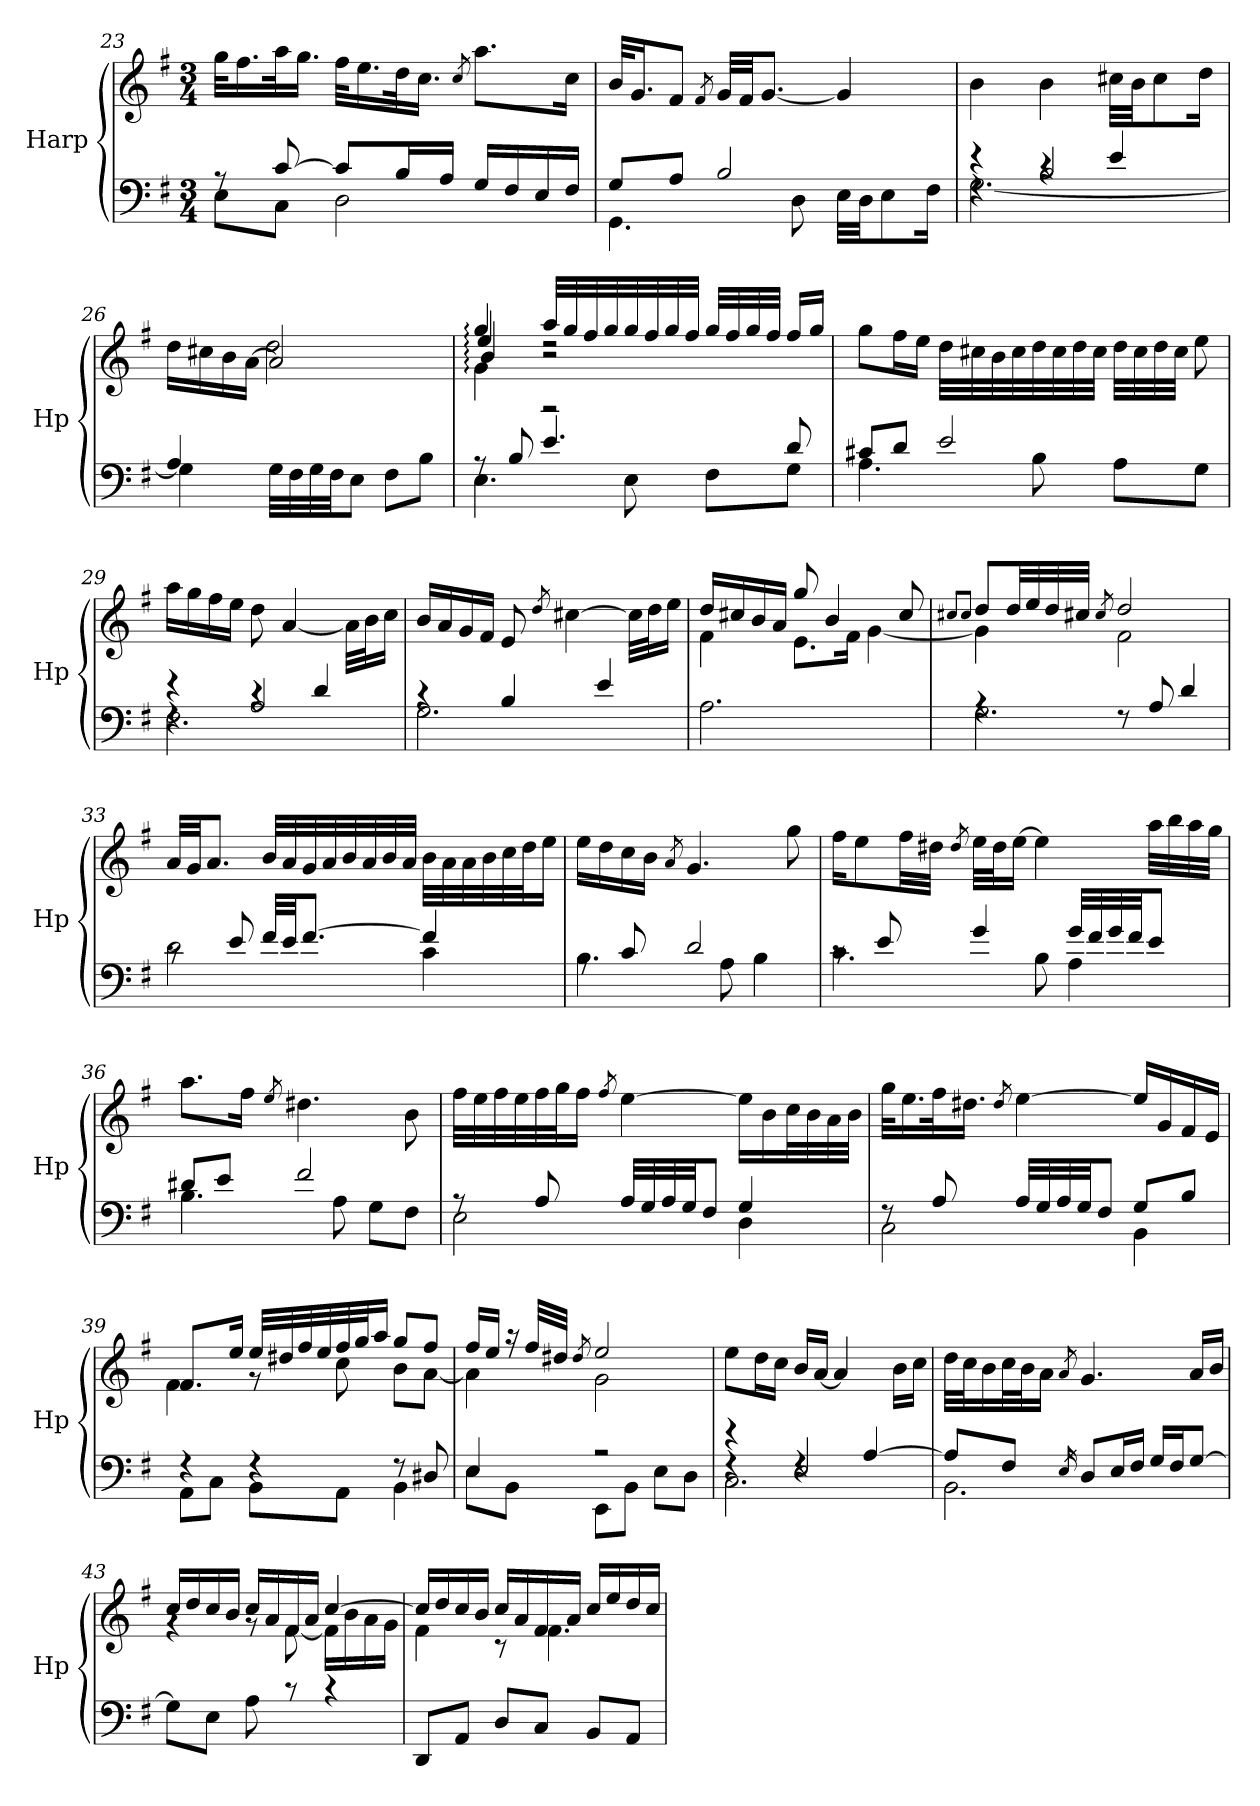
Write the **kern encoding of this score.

**kern	**kern
*part1	*part1
*staff2	*staff1
*I"Harp	*
*I'Hp	*
!!LO:LB:g=z
*clefF4	*clefG2
*k[f#]	*k[f#]
*M3/4	*M3/4
=23	=23
*^	*
8rA	8E\L	32gg\KLL
.	.	16.ff#\
[8c/	8C\J	32aa\K
.	.	16.gg\JJ
8c/L]	2D\	32ff#\KLL
.	.	16.ee\
16B/L	.	32dd\K
.	.	16.cc\JJ
16A/JJ	.	.
.	.	8qcc/
16G/LL	.	8.aa\L
16F#/	.	.
16E/	.	.
16F#/JJ	.	16cc\Jk
=24	=24	=24
8G/L	4.GG\	32b/KLL
.	.	16.g/J
8A/J	.	8f#/J
.	.	8qf#/
2B/	.	32g/LLL
.	.	32f#/JJ
.	.	[8.g/J
.	8D\	.
.	32E\LLL	4g/]
.	32D\JJ	.
.	8E\	.
.	16F#\Jk	.
=25	=25	=25
*	*^	*
4re	[2.G\	4rF	4b\
4rc	.	2B/	4b\
4e/	.	.	32cc#X\LLL
.	.	.	32b\JJ
.	.	.	8cc#\
.	.	.	16dd\Jk
*	*v	*v	*
=26	=26	=26
*	*	*^
4A/	4G\]	16dd\LL	4ryy
.	.	16cc#X\	.
.	.	16b\	.
.	.	[16a\JJ	.
2ryy	32G\LLL	2a/]	2dd\
.	32F#\	.	.
.	32G\	.	.
.	32F#\JJ	.	.
.	8E\J	.	.
.	8F#\L	.	.
.	8B\J	.	.
!!LO:LB:g=z
=27	=27	=27	=27
*	*	*^	*^
8rA	4.E\	4gg:/	4g:\	4ee:/	4b:/
8B/	.	.	.	.	.
4.e/	.	32aa/LLL	2rdd	2rF	2r
.	.	32gg/	.	.	.
.	.	32ff#/	.	.	.
.	.	32gg/	.	.	.
.	8E\	32gg/	.	.	.
.	.	32ff#/	.	.	.
.	.	32gg/	.	.	.
.	.	32ff#/JJJ	.	.	.
.	8F#\L	32gg/LLL	.	.	.
.	.	32ff#/	.	.	.
.	.	32gg/	.	.	.
.	.	32ff#/JJJ	.	.	.
8d/	8G\J	16ff#/LL	.	.	.
.	.	16gg/JJ	.	.	.
*	*	*v	*v	*v	*v
=28	=28	=28
8c#X/L	4.A\	8gg\L
8d/J	.	16ff#\L
.	.	16ee\JJ
2e/	.	32dd\LLL
.	.	32cc#X\
.	.	32b\
.	.	32cc#\
.	8B\	32dd\
.	.	32cc#\
.	.	32dd\
.	.	32cc#\JJJ
.	8A\L	32dd\LLL
.	.	32cc#\
.	.	32dd\
.	.	32cc#\JJJ
.	8G\J	8ee\
=29	=29	=29
*	*^	*
4re	2.F#\	4rF	16aa\LL
.	.	.	16gg\
.	.	.	16ff#\
.	.	.	16ee\JJ
4rc	.	2A/	8dd\
.	.	.	[4a/
4d/	.	.	.
.	.	.	32a\LLL]
.	.	.	32b\J
.	.	.	16cc\JJ
*	*v	*v	*
!!LO:LB:g=z
=30	=30	=30
4rc	2.G\	16b/LL
.	.	16a/
.	.	16g/
.	.	16f#/JJ
4B/	.	8e/
.	.	8qdd/
.	.	[4cc#X\
4e/	.	.
.	.	32cc#\LLL]
.	.	32dd\J
.	.	16ee\JJ
*v	*v	*
=31	=31
*	*^
2.A\	16dd/LL	4f#\
.	16cc#X/	.
.	16b/	.
.	16a/JJ	.
.	8gg/	8.e\L
.	4b/	.
.	.	16f#\Jk
.	.	[4g\
.	8cc#/	.
=32	=32	=32
.	8qcc#X/L	.
.	8qcc#/J	.
*^	*	*
4rA	2.G\	8dd/L	4g\]
.	.	32dd/LL	.
.	.	32ee/	.
.	.	32dd/	.
.	.	32cc#/JJJ	.
.	.	8qcc#/	.
8rF	.	2dd/	2f#\
8A/	.	.	.
4d/	.	.	.
*	*	*v	*v
!!LO:LB:g=z
=33	=33	=33
8rc	2d\	32a/LLL
.	.	32g/JJ
.	.	8.a/J
8e/	.	.
32f#/LLL	.	32b/LLL
32e/JJ	.	32a/
[8.f#/J	.	32g/
.	.	32a/
.	.	32b/
.	.	32a/
.	.	32b/
.	.	32a/JJJ
4f#/]	4c\	32b\LLL
.	.	32a\
.	.	32a\
.	.	32b\
.	.	32cc\
.	.	32dd\J
.	.	16ee\JJ
=34	=34	=34
8rA	4.B\	16ee\LL
.	.	16dd\
8c/	.	16cc\
.	.	16b\JJ
.	.	8qa/
2d/	.	4.g/
.	8A\	.
.	4B\	.
.	.	8gg\
!!LO:LB:g=z
=35	=35	=35
8rc	4.c\	16ff#\KL
.	.	8ee\
8e/	.	.
.	.	32ff#\LL
.	.	32dd#X\JJJ
.	.	8qdd#/
4g/	.	32ee\LLL
.	.	32dd#\J
.	.	[16ee\JJ
.	8B\	4ee\]
32g/LLL	4A\	.
32f#/	.	.
32g/	.	.
32f#/JJ	.	.
8e/J	.	32aa\LLL
.	.	32bb\
.	.	32aa\
.	.	32gg\JJJ
=36	=36	=36
8d#X/L	4.B\	8.aa\L
8e/J	.	.
.	.	16ff#\Jk
.	.	8qee/
2f#/	.	4.dd#X\
.	8A\	.
.	8G\L	.
.	8F#\J	8b\
!!LO:PB:g=z
=37	=37	=37
8rA	2E\	32ff#\LLL
.	.	32ee\
.	.	32ff#\
.	.	32ee\
8A/	.	32ff#\
.	.	32gg\J
.	.	16ff#\JJ
.	.	8qff#/
32A/LLL	.	[4ee\
32G/	.	.
32A/	.	.
32G/JJ	.	.
8F#/J	.	.
4G/	4D\	16ee\LL]
.	.	16b\
.	.	32cc\L
.	.	32b\
.	.	32a\
.	.	32b\JJJ
=38	=38	=38
8rF	2C\	32gg\KLL
.	.	16.ee\
8A/	.	32ff#\K
.	.	16.dd#X\JJ
.	.	8qdd#/
32A/LLL	.	[4ee\
32G/	.	.
32A/	.	.
32G/JJ	.	.
8F#/J	.	.
8G/L	4BB\	16ee/LL]
.	.	16g/
8B/J	.	16f#/
.	.	16e/JJ
!!LO:LB:g=z
=39	=39	=39
*	*	*^
4rF	8AA\L	8.f#/L	4f#\
.	8C\J	.	.
.	.	16ee/Jk	.
4rF	8BB\L	32ee/LLL	8r
.	.	32dd#X/	.
.	.	32ff#/	.
.	.	32ee/	.
.	8AA\J	32ff#/	8cc\
.	.	32gg/J	.
.	.	16aa/JJ	.
8rF	4BB\	8gg/L	8b\L
8D#X/	.	8ff#/J	[8a\J
=40	=40	=40	=40
4E/	8E\L	16ff#/LL	4a\]
.	.	16ee/JJ	.
.	8BB\J	16r	.
.	.	32ff#/LLL	.
.	.	32dd#X/JJJ	.
.	.	8qdd#/	.
2r	8EE\L	2ee/	2g\
.	8BB\J	.	.
.	8E\L	.	.
.	8D\J	.	.
*	*	*v	*v
=41	=41	=41
*	*^	*
4re	2.C\	4rF	8ee\L
.	.	.	16dd\L
.	.	.	16cc\JJ
4rF	.	2E/	16b/LL
.	.	.	[16a/JJ
.	.	.	4a/]
[4A/	.	.	.
.	.	.	16b\LL
.	.	.	16cc\JJ
*	*v	*v	*
!!LO:LB:g=z
=42	=42	=42
8A/L]	2.BB\	32dd\LLL
.	.	32cc\J
.	.	16b\
8F#/J	.	32cc\L
.	.	32b\J
.	.	16a\JJ
16qE/	.	8qa/
8D/L	.	4.g/
16E/L	.	.
16F#/JJ	.	.
16G/LL	.	.
16F#/J	.	.
[8G/J	.	16a/LL
.	.	16b/JJ
*v	*v	*
=43	=43
*	*^
8G\L]	16cc/LL	4rg
.	16dd/	.
8E\J	16cc/	.
.	16b/JJ	.
8A\	16cc/LL	8rg
.	16a/	.
8rc	16f#/	[8f#\
.	16a/JJ	.
4rc	[4cc/	16f#\LL]
.	.	16b\
.	.	16a\
.	.	16g\JJ
=44	=44	=44
8DD/L	16cc/LL]	4f#\
.	16dd/	.
8AA/J	16cc/	.
.	16b/JJ	.
8D/L	16cc/LL	8r
.	16a/	.
8C/J	16f#/	4.f#\
.	16a/JJ	.
8BB/L	16cc/LL	.
.	16ee/	.
8AA/J	16dd/	.
.	16cc/JJ	.
*	*v	*v
=	=
*-	*-
